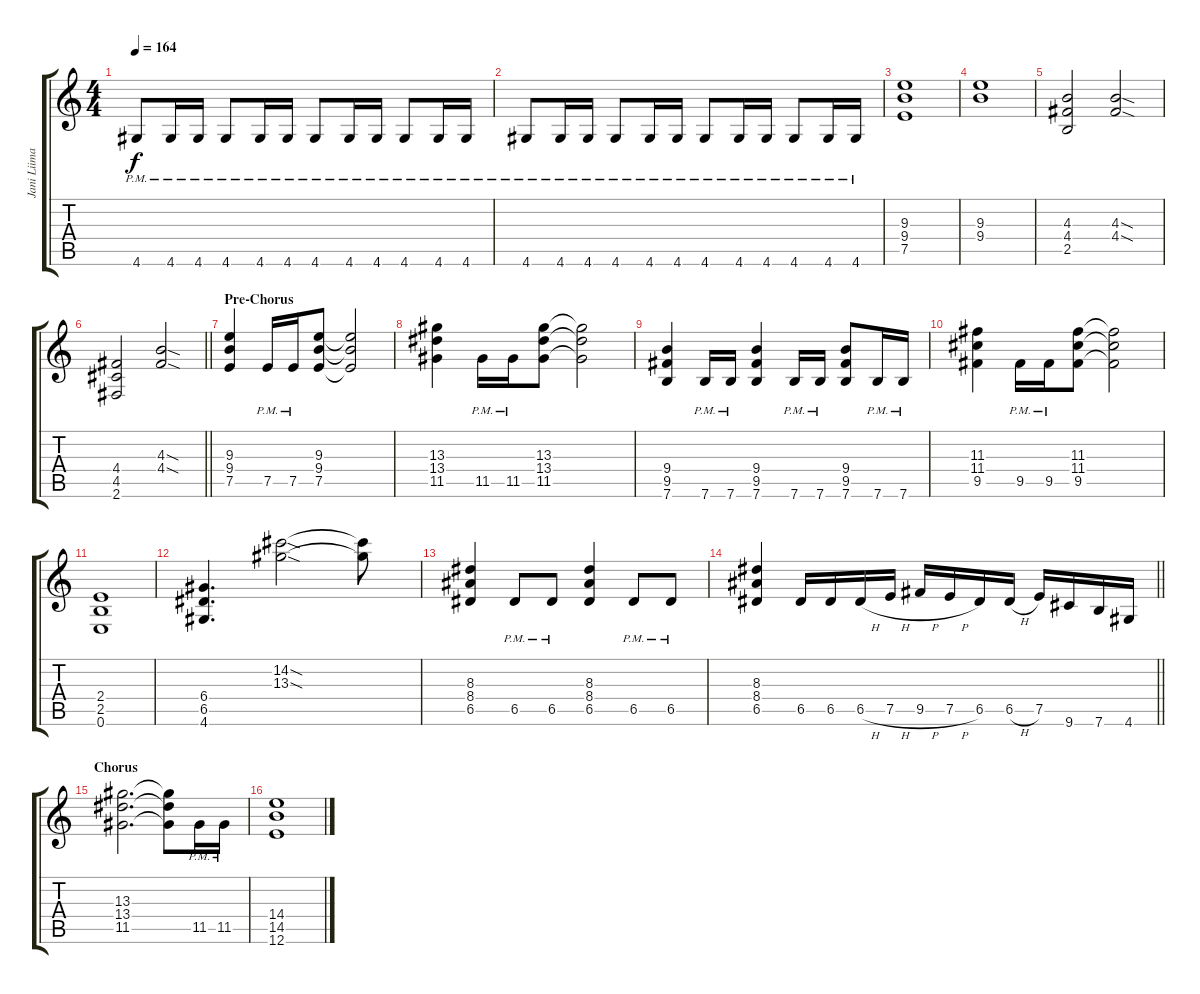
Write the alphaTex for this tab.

\track ("Jani Liimatainen" "Jani Liima") {instrument distortionguitar}
\staff {score tabs}
\tuning (E4 B3 G3 D3 A2 E2) {hide}
\ts (4 4)
\tempo 164
\clef g2
\ks c
4.6{pm}.8{dy f} 4.6{pm}.16 4.6{pm}.16 4.6{pm}.8 4.6{pm}.16 4.6{pm}.16 4.6{pm}.8 4.6{pm}.16 4.6{pm}.16 4.6{pm}.8 4.6{pm}.16 4.6{pm}.16 |
4.6{pm}.8 4.6{pm}.16 4.6{pm}.16 4.6{pm}.8 4.6{pm}.16 4.6{pm}.16 4.6{pm}.8 4.6{pm}.16 4.6{pm}.16 4.6{pm}.8 4.6{pm}.16 4.6{pm}.16 |
(9.3 9.4 7.5).1 |
(9.3 9.4).1 |
(4.3 4.4 2.5).2 (4.3{sod} 4.4{sod}).2 |
\barLineRight lightlight
(4.4 4.5 2.6).2 (4.3{sod} 4.4{sod}).2 |
\section ("" "Pre-Chorus")
(9.3 9.4 7.5).4 7.5{pm}.16 7.5{pm}.16 (9.3 9.4 7.5).8 (9.3{t} 9.4{t} 7.5{t}).2 |
(13.3 13.4 11.5).4 11.5{pm}.16 11.5{pm}.16 (13.3 13.4 11.5).8 (13.3{t} 13.4{t} 11.5{t}).2 |
(9.4 9.5 7.6).4 7.6{pm}.16 7.6{pm}.16 (9.4 9.5 7.6).4 7.6{pm}.16 7.6{pm}.16 (9.4 9.5 7.6).8 7.6{pm}.16 7.6{pm}.16 |
(11.3 11.4 9.5).4 9.5{pm}.16 9.5{pm}.16 (11.3 11.4 9.5).8 (11.3{t} 11.4{t} 9.5{t}).2 |
(2.4 2.5 0.6).1 |
(6.4 6.5 4.6).4{d} (14.2{sod} 13.3{sod}).2 (14.2{t} 13.3{t}).8 |
(8.3 8.4 6.5).4 6.5{pm}.8 6.5{pm}.8 (8.3 8.4 6.5).4 6.5{pm}.8 6.5{pm}.8 |
\barLineRight lightlight
(8.3 8.4 6.5).4 6.5.16 6.5.16 6.5{h}.16 7.5{h}.16 9.5{h}.16 7.5{h}.16 6.5.16 6.5{h}.16 7.5.16 9.6.16 7.6.16 4.6.16 |
\section ("" "Chorus")
(13.3 13.4 11.5).2{d} (13.3{t} 13.4{t} 11.5{t}).8 11.5{pm}.16 11.5{pm}.16 |
(14.4 14.5 12.6).1
